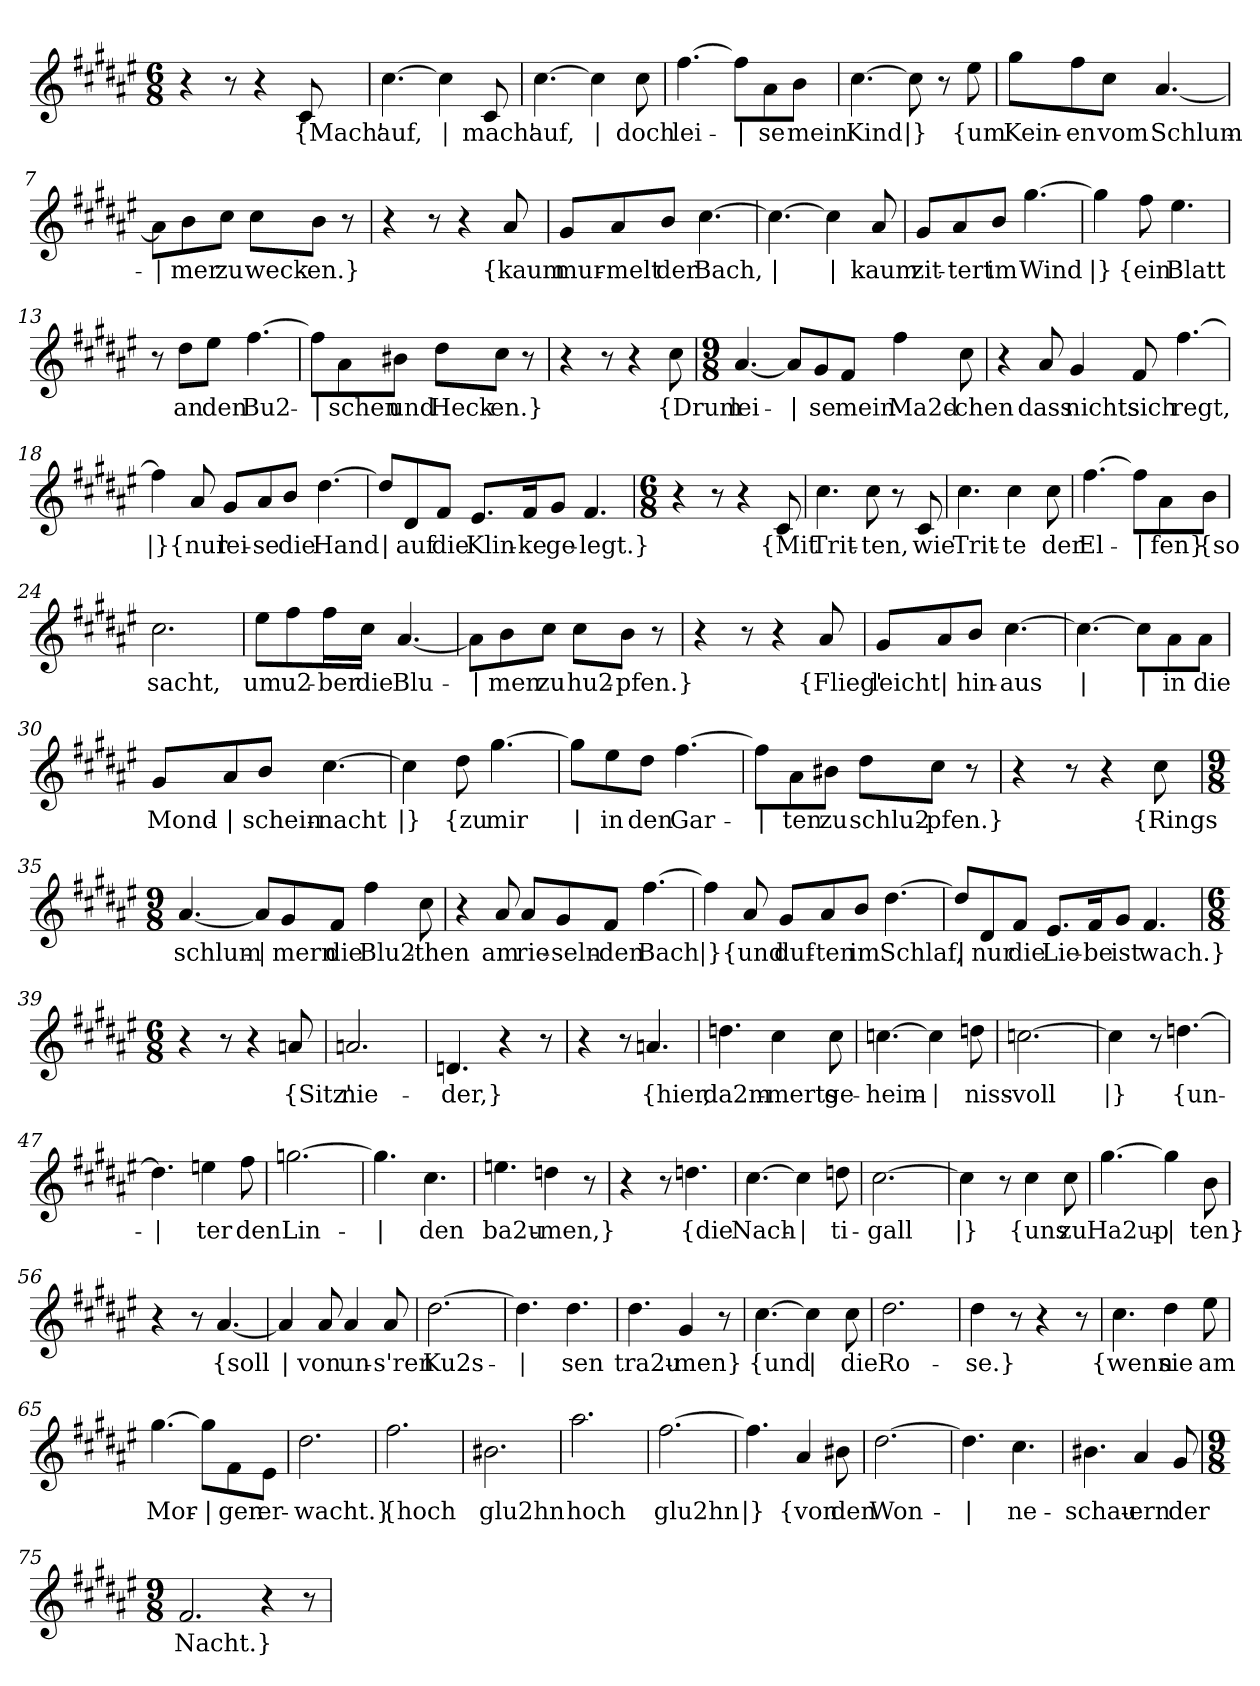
**kern	**text
*part1	*part1
*staff1	*staff1
*clefG2	*
*k[f#c#g#d#a#e#]	*
*M6/8	*
=1	=1
4r	.
8r	.
4r	.
!	!LO:LY:b
8c#/	{Mach'
=2	=2
!	!LO:LY:b
[4.cc#\	auf,
!	!LO:LY:b
4cc#\]	|
!	!LO:LY:b
8c#/	mach'
=3	=3
!	!LO:LY:b
[4.cc#\	auf,
!	!LO:LY:b
4cc#\]	|
!	!LO:LY:b
8cc#\	doch
=4	=4
!	!LO:LY:b
[4.ff#\	lei-
!	!LO:LY:b
8ff#\L]	|
!	!LO:LY:b
8a#\	-se
!	!LO:LY:b
8b\J	mein
=5	=5
!	!LO:LY:b
[4.cc#\	Kind
!	!LO:LY:b
8cc#\]	|}
8r	.
!	!LO:LY:b
8ee#\	{um
=6	=6
!	!LO:LY:b
8gg#\L	Kein-
!	!LO:LY:b
8ff#\	-en
!	!LO:LY:b
8cc#\J	vom
!	!LO:LY:b
[4.a#/	Schlum-
!!LO:LB:g=z
=7	=7
!	!LO:LY:b
8a#\L]	|
!	!LO:LY:b
8b\	-mer
!	!LO:LY:b
8cc#\J	zu
!	!LO:LY:b
8cc#\L	weck-
!	!LO:LY:b
8b\J	-en.}
8r	.
=8	=8
4r	.
8r	.
4r	.
!	!LO:LY:b
8a#/	{kaum
=9	=9
!	!LO:LY:b
8g#/L	mur-
!	!LO:LY:b
8a#/	-melt
!	!LO:LY:b
8b/J	der
!	!LO:LY:b
[4.cc#\	Bach,
=10	=10
!	!LO:LY:b
4.cc#\_	|
!	!LO:LY:b
4cc#\]	|
!	!LO:LY:b
8a#/	kaum
=11	=11
!	!LO:LY:b
8g#/L	zit-
!	!LO:LY:b
8a#/	-tert
!	!LO:LY:b
8b/J	im
!	!LO:LY:b
[4.gg#\	Wind
!!LO:LB:g=z
=12	=12
!	!LO:LY:b
4gg#\]	|}
!	!LO:LY:b
8ff#\	{ein
!	!LO:LY:b
4.ee#\	Blatt
=13	=13
8r	.
!	!LO:LY:b
8dd#\L	an
!	!LO:LY:b
8ee#\J	den
!	!LO:LY:b
[4.ff#\	Bu2-
=14	=14
!	!LO:LY:b
8ff#\L]	|
!	!LO:LY:b
8a#\	-schen
!	!LO:LY:b
8b#X\J	und
!	!LO:LY:b
8dd#\L	Heck-
!	!LO:LY:b
8cc#\J	-en.}
8r	.
=15	=15
4r	.
8r	.
4r	.
!	!LO:LY:b
8cc#\	{Drum
!!LO:LB:g=z
=16	=16
*M9/8	*
!	!LO:LY:b
[4.a#/	lei-
!	!LO:LY:b
8a#/L]	|
!	!LO:LY:b
8g#/	-se
!	!LO:LY:b
8f#/J	mein
!	!LO:LY:b
4ff#\	Ma2d-
!	!LO:LY:b
8cc#\	-chen
=17	=17
4r	.
!	!LO:LY:b
8a#/	dass
!	!LO:LY:b
4g#/	nichts
!	!LO:LY:b
8f#/	sich
!	!LO:LY:b
[4.ff#\	regt,
=18	=18
!	!LO:LY:b
4ff#\]	|}
!	!LO:LY:b
8a#/	{nur
!	!LO:LY:b
8g#/L	lei-
!	!LO:LY:b
8a#/	-se
!	!LO:LY:b
8b/J	die
!	!LO:LY:b
[4.dd#\	Hand
!!LO:LB:g=z
=19	=19
!	!LO:LY:b
8dd#/L]	|
!	!LO:LY:b
8d#/	auf
!	!LO:LY:b
8f#/J	die
!	!LO:LY:b
8.e#/L	Klin-
!	!LO:LY:b
16f#/K	-ke
!	!LO:LY:b
8g#/J	ge-
!	!LO:LY:b
4.f#/	-legt.}
=20	=20
*M6/8	*
4r	.
8r	.
4r	.
!	!LO:LY:b
8c#/	{Mit
=21	=21
!	!LO:LY:b
4.cc#\	Trit-
!	!LO:LY:b
8cc#\	-ten,
8r	.
!	!LO:LY:b
8c#/	wie
=22	=22
!	!LO:LY:b
4.cc#\	Trit-
!	!LO:LY:b
4cc#\	-te
!	!LO:LY:b
8cc#\	der
=23	=23
!	!LO:LY:b
[4.ff#\	El-
!	!LO:LY:b
8ff#\L]	|
!	!LO:LY:b
8a#\	-fen}
!	!LO:LY:b
8b\J	{so
=24	=24
!	!LO:LY:b
2.cc#\	sacht,
!!LO:LB:g=z
=25	=25
!	!LO:LY:b
8ee#\L	um
!	!LO:LY:b
8ff#\	u2-
!	!LO:LY:b
16ff#\L	-ber
!	!LO:LY:b
16cc#\JJ	die
!	!LO:LY:b
[4.a#/	Blu-
=26	=26
!	!LO:LY:b
8a#\L]	|
!	!LO:LY:b
8b\	-men
!	!LO:LY:b
8cc#\J	zu
!	!LO:LY:b
8cc#\L	hu2-
!	!LO:LY:b
8b\J	-pfen.}
8r	.
=27	=27
4r	.
8r	.
4r	.
!	!LO:LY:b
8a#/	{Flieg'
=28	=28
!	!LO:LY:b
8g#/L	leicht
!	!LO:LY:b
8a#/	|
!	!LO:LY:b
8b/J	hin-
!	!LO:LY:b
[4.cc#\	-aus
=29	=29
!	!LO:LY:b
4.cc#\_	|
!	!LO:LY:b
8cc#\L]	|
!	!LO:LY:b
8a#\	in
!	!LO:LY:b
8a#\J	die
!!LO:LB:g=z
=30	=30
!	!LO:LY:b
8g#/L	Mond-
!	!LO:LY:b
8a#/	|
!	!LO:LY:b
8b/J	-schein-
!	!LO:LY:b
[4.cc#\	-nacht
=31	=31
!	!LO:LY:b
4cc#\]	|}
!	!LO:LY:b
8dd#\	{zu
!	!LO:LY:b
[4.gg#\	mir
=32	=32
!	!LO:LY:b
8gg#\L]	|
!	!LO:LY:b
8ee#\	in
!	!LO:LY:b
8dd#\J	den
!	!LO:LY:b
[4.ff#\	Gar-
=33	=33
!	!LO:LY:b
8ff#\L]	|
!	!LO:LY:b
8a#\	-ten
!	!LO:LY:b
8b#X\J	zu
!	!LO:LY:b
8dd#\L	schlu2-
!	!LO:LY:b
8cc#\J	-pfen.}
8r	.
=34	=34
4r	.
8r	.
4r	.
!	!LO:LY:b
8cc#\	{Rings
!!LO:LB:g=z
=35	=35
*M9/8	*
!	!LO:LY:b
[4.a#/	schlum-
!	!LO:LY:b
8a#/L]	|
!	!LO:LY:b
8g#/	-mern
!	!LO:LY:b
8f#/J	die
!	!LO:LY:b
4ff#\	Blu2-
!	!LO:LY:b
8cc#\	-then
=36	=36
4r	.
!	!LO:LY:b
8a#/	am
!	!LO:LY:b
8a#/L	rie-
!	!LO:LY:b
8g#/	-seln-
!	!LO:LY:b
8f#/J	-den
!	!LO:LY:b
[4.ff#\	Bach
=37	=37
!	!LO:LY:b
4ff#\]	|}
!	!LO:LY:b
8a#/	{und
!	!LO:LY:b
8g#/L	duf-
!	!LO:LY:b
8a#/	-ten
!	!LO:LY:b
8b/J	im
!	!LO:LY:b
[4.dd#\	Schlaf,
!!LO:LB:g=z
=38	=38
!	!LO:LY:b
8dd#/L]	|
!	!LO:LY:b
8d#/	nur
!	!LO:LY:b
8f#/J	die
!	!LO:LY:b
8.e#/L	Lie-
!	!LO:LY:b
16f#/K	-be
!	!LO:LY:b
8g#/J	ist
!	!LO:LY:b
4.f#/	wach.}
=39	=39
*M6/8	*
4r	.
8r	.
4r	.
!	!LO:LY:b
8an/	{Sitz'
=40	=40
!	!LO:LY:b
2.an/	nie-
=41	=41
!	!LO:LY:b
4.dn/	-der,}
4r	.
8r	.
=42	=42
4r	.
8r	.
!	!LO:LY:b
4.an/	{hier,
=43	=43
!	!LO:LY:b
4.ddn\	da2m-
!	!LO:LY:b
4cc#\	-merts
!	!LO:LY:b
8cc#\	ge-
!!LO:LB:g=z
=44	=44
!	!LO:LY:b
[4.ccn\	-heim-
!	!LO:LY:b
4cc\]	|
!	!LO:LY:b
8ddn\	-niss-
=45	=45
!	!LO:LY:b
[2.ccn\	-voll
=46	=46
!	!LO:LY:b
4cc\]	|}
8r	.
!	!LO:LY:b
[4.ddn\	{un-
=47	=47
!	!LO:LY:b
4.dd\]	|
!	!LO:LY:b
4een\	-ter
!	!LO:LY:b
8ff#\	den
=48	=48
!	!LO:LY:b
[2.ggn\	Lin-
=49	=49
!	!LO:LY:b
4.gg\]	|
!	!LO:LY:b
4.cc#\	-den
=50	=50
!	!LO:LY:b
4.een\	ba2u-
!	!LO:LY:b
4ddn\	-men,}
8r	.
=51	=51
4r	.
8r	.
!	!LO:LY:b
4.ddn\	{die
=52	=52
!	!LO:LY:b
[4.cc#\	Nach-
!	!LO:LY:b
4cc#\]	|
!	!LO:LY:b
8ddn\	-ti-
!!LO:PB:g=z
=53	=53
!	!LO:LY:b
[2.cc#\	-gall
=54	=54
!	!LO:LY:b
4cc#\]	|}
8r	.
!	!LO:LY:b
4cc#\	{uns
!	!LO:LY:b
8cc#\	zu
=55	=55
!	!LO:LY:b
[4.gg#\	Ha2up-
!	!LO:LY:b
4gg#\]	|
!	!LO:LY:b
8b\	-ten}
=56	=56
4r	.
8r	.
!	!LO:LY:b
[4.a#/	{soll
=57	=57
!	!LO:LY:b
4a#/]	|
!	!LO:LY:b
8a#/	von
!	!LO:LY:b
4a#/	un-
!	!LO:LY:b
8a#/	-s'ren
=58	=58
!	!LO:LY:b
[2.dd#\	Ku2s-
=59	=59
!	!LO:LY:b
4.dd#\]	|
!	!LO:LY:b
4.dd#\	-sen
=60	=60
!	!LO:LY:b
4.dd#\	tra2u-
!	!LO:LY:b
4g#/	-men}
8r	.
=61	=61
!	!LO:LY:b
[4.cc#\	{und
!	!LO:LY:b
4cc#\]	|
!	!LO:LY:b
8cc#\	die
!!LO:LB:g=z
=62	=62
!	!LO:LY:b
2.dd#\	Ro-
=63	=63
!	!LO:LY:b
4dd#\	-se.}
8r	.
4r	.
8r	.
=64	=64
!	!LO:LY:b
4.cc#\	{wenn
!	!LO:LY:b
4dd#\	sie
!	!LO:LY:b
8ee#\	am
=65	=65
!	!LO:LY:b
[4.gg#\	Mor-
!	!LO:LY:b
8gg#\L]	|
!	!LO:LY:b
8f#\	-gen
!	!LO:LY:b
8e#\J	er-
=66	=66
!	!LO:LY:b
2.dd#\	-wacht.}
=67	=67
!	!LO:LY:b
2.ff#\	{hoch
=68	=68
!	!LO:LY:b
2.b#X\	glu2hn
=69	=69
!	!LO:LY:b
2.aa#\	hoch
=70	=70
!	!LO:LY:b
[2.ff#\	glu2hn
!!LO:LB:g=z
=71	=71
!	!LO:LY:b
4.ff#\]	|}
!	!LO:LY:b
4a#/	{von
!	!LO:LY:b
8b#X\	den
=72	=72
!	!LO:LY:b
[2.dd#\	Won-
=73	=73
!	!LO:LY:b
4.dd#\]	|
!	!LO:LY:b
4.cc#\	-ne-
=74	=74
!	!LO:LY:b
4.b#X\	-schau-
!	!LO:LY:b
4a#/	-ern
!	!LO:LY:b
8g#/	der
=75	=75
*M9/8	*
!	!LO:LY:b
2.f#/	Nacht.}
4r	.
8r	.
=	=
*-	*-
